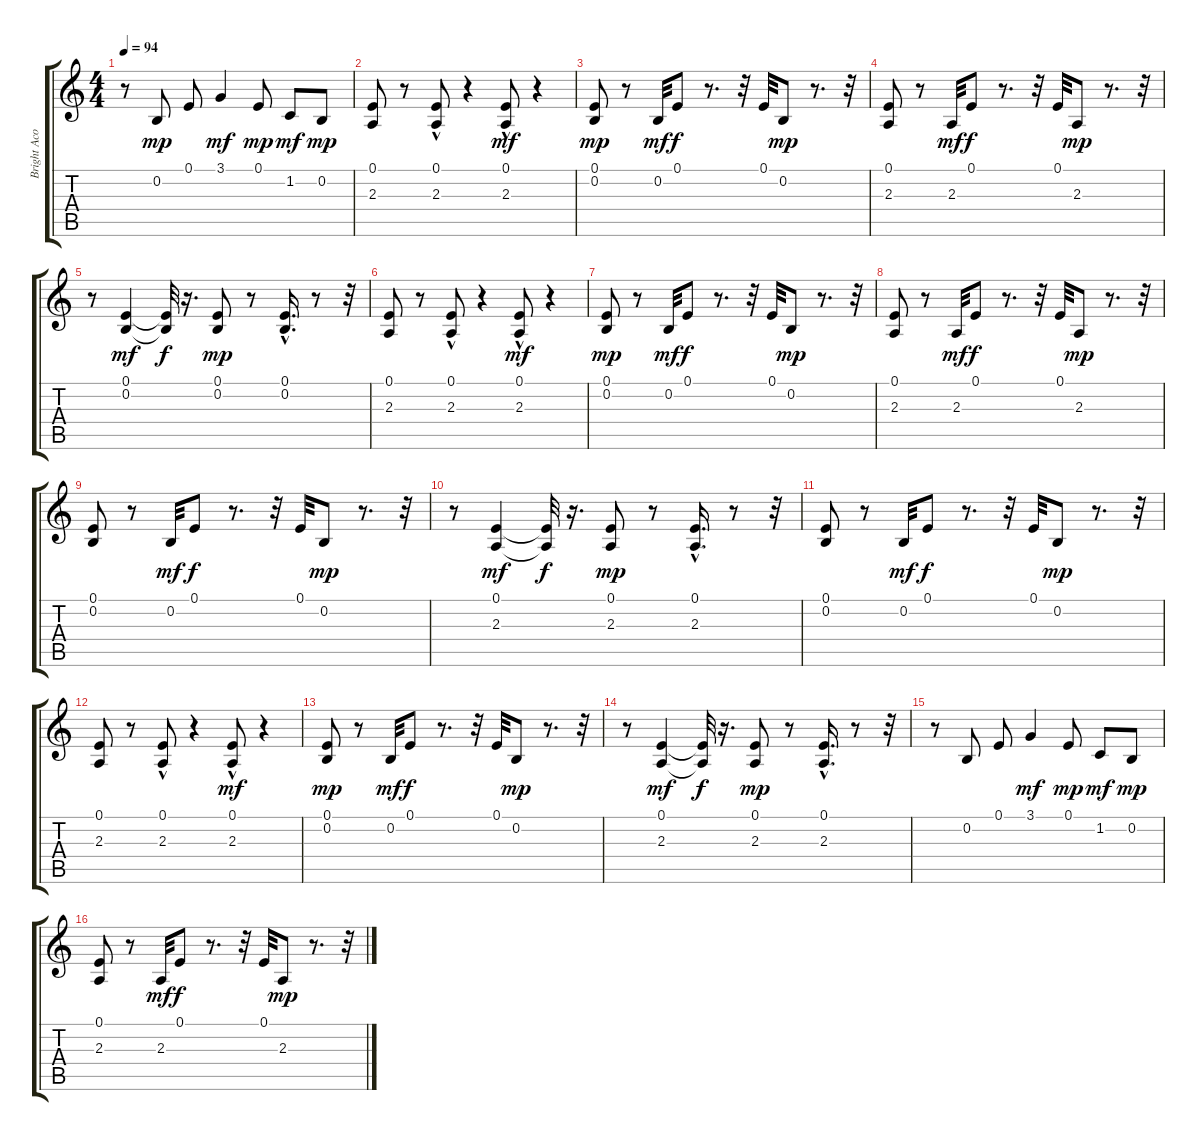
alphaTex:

\track ("Bright Acoustic Piano" "Bright Aco") {instrument brightacousticpiano}
\staff {score tabs}
\tuning (E4 B3 G3 D3 A2 E2) {hide}
\ts (4 4)
\tempo 94
\clef g2
\ks c
r.8{dy mf} 0.2.8{dy mp} 0.1.8 3.1.4{dy mf} 0.1.8{dy mp} 1.2.8{dy mf} 0.2.8{dy mp} |
(0.1 2.3).8 r.8 (0.1 2.3{hac}).8 r.4 (0.1 2.3{hac}).8{dy mf} r.4 |
(0.1 0.2).8{dy mp} r.8 0.2.32{dy mf} 0.1.8{dy f} r.8{d} r.32 0.1.32 0.2.8{dy mp} r.8{d} r.32 |
(0.1 2.3).8 r.8 2.3.32{dy mf} 0.1.8{dy f} r.8{d} r.32 0.1.32 2.3.8{dy mp} r.8{d} r.32 |
r.8 (0.1 0.2).4{dy mf} (0.1{t} 0.2{t}).32{dy f} r.16{d} (0.1 0.2).8{dy mp} r.8 (0.1{hac} 0.2{hac}).16{d} r.8 r.32 |
(0.1 2.3).8 r.8 (0.1 2.3{hac}).8 r.4 (0.1 2.3{hac}).8{dy mf} r.4 |
(0.1 0.2).8{dy mp} r.8 0.2.32{dy mf} 0.1.8{dy f} r.8{d} r.32 0.1.32 0.2.8{dy mp} r.8{d} r.32 |
(0.1 2.3).8 r.8 2.3.32{dy mf} 0.1.8{dy f} r.8{d} r.32 0.1.32 2.3.8{dy mp} r.8{d} r.32 |
(0.1 0.2).8 r.8 0.2.32{dy mf} 0.1.8{dy f} r.8{d} r.32 0.1.32 0.2.8{dy mp} r.8{d} r.32 |
r.8 (0.1 2.3).4{dy mf} (0.1{t} 2.3{t}).32{dy f} r.16{d} (0.1 2.3).8{dy mp} r.8 (0.1{hac} 2.3{hac}).16{d} r.8 r.32 |
(0.1 0.2).8 r.8 0.2.32{dy mf} 0.1.8{dy f} r.8{d} r.32 0.1.32 0.2.8{dy mp} r.8{d} r.32 |
(0.1 2.3).8 r.8 (0.1 2.3{hac}).8 r.4 (0.1 2.3{hac}).8{dy mf} r.4 |
(0.1 0.2).8{dy mp} r.8 0.2.32{dy mf} 0.1.8{dy f} r.8{d} r.32 0.1.32 0.2.8{dy mp} r.8{d} r.32 |
r.8 (0.1 2.3).4{dy mf} (0.1{t} 2.3{t}).32{dy f} r.16{d} (0.1 2.3).8{dy mp} r.8 (0.1{hac} 2.3{hac}).16{d} r.8 r.32 |
r.8 0.2.8 0.1.8 3.1.4{dy mf} 0.1.8{dy mp} 1.2.8{dy mf} 0.2.8{dy mp} |
(0.1 2.3).8 r.8 2.3.32{dy mf} 0.1.8{dy f} r.8{d} r.32 0.1.32 2.3.8{dy mp} r.8{d} r.32
